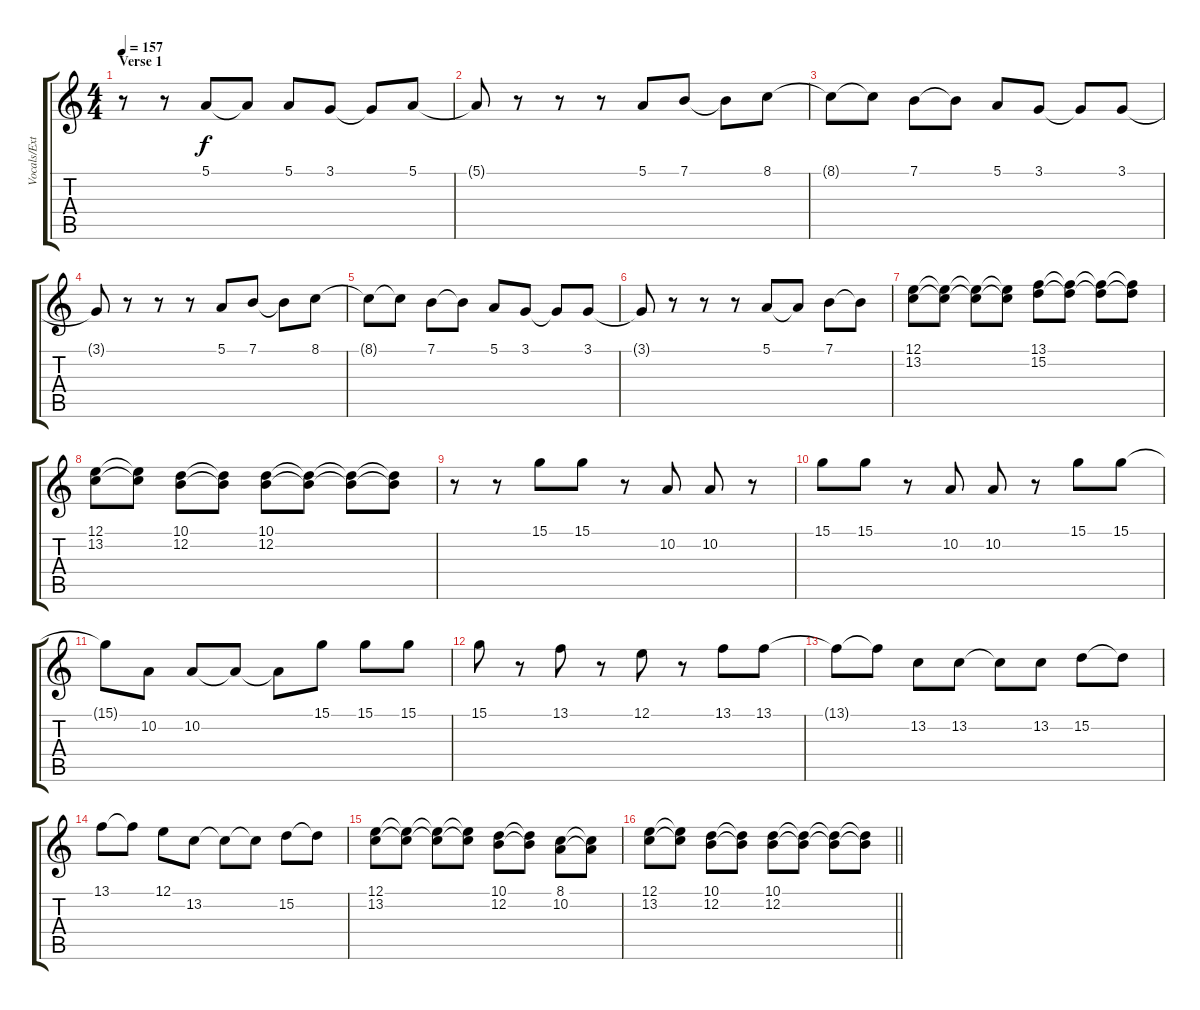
\track ("Vocals/Extra guitar" "Vocals/Ext") {instrument lead2sawtooth}
\staff {score tabs}
\tuning (E4 B3 G3 D3 A2 D2) {hide}
\ts (4 4)
\section ("" "Verse 1")
\tempo 157
\clef g2
\ks c
r.8{dy f} r.8 5.1.8 5.1{t}.8 5.1.8 3.1.8 3.1{t}.8 5.1.8 |
5.1{t}.8 r.8 r.8 r.8 5.1.8 7.1.8 7.1{t}.8 8.1.8 |
8.1{t}.8 8.1{t}.8 7.1.8 7.1{t}.8 5.1.8 3.1.8 3.1{t}.8 3.1.8 |
3.1{t}.8 r.8 r.8 r.8 5.1.8 7.1.8 7.1{t}.8 8.1.8 |
8.1{t}.8 8.1{t}.8 7.1.8 7.1{t}.8 5.1.8 3.1.8 3.1{t}.8 3.1.8 |
3.1{t}.8 r.8 r.8 r.8 5.1.8 5.1{t}.8 7.1.8 7.1{t}.8 |
(12.1 13.2).8 (12.1{t} 13.2{t}).8 (12.1{t} 13.2{t}).8 (12.1{t} 13.2{t}).8 (13.1 15.2).8 (13.1{t} 15.2{t}).8 (13.1{t} 15.2{t}).8 (13.1{t} 15.2{t}).8 |
(12.1 13.2).8 (12.1{t} 13.2{t}).8 (10.1 12.2).8 (10.1{t} 12.2{t}).8 (10.1 12.2).8 (10.1{t} 12.2{t}).8 (10.1{t} 12.2{t}).8 (10.1{t} 12.2{t}).8 |
r.8 r.8 15.1.8 15.1.8 r.8 10.2.8 10.2.8 r.8 |
15.1.8 15.1.8 r.8 10.2.8 10.2.8 r.8 15.1.8 15.1.8 |
15.1{t}.8 10.2.8 10.2.8 10.2{t}.8 10.2{t}.8 15.1.8 15.1.8 15.1.8 |
15.1.8 r.8 13.1.8 r.8 12.1.8 r.8 13.1.8 13.1.8 |
13.1{t}.8 13.1{t}.8 13.2.8 13.2.8 13.2{t}.8 13.2.8 15.2.8 15.2{t}.8 |
13.1.8 13.1{t}.8 12.1.8 13.2.8 13.2{t}.8 13.2{t}.8 15.2.8 15.2{t}.8 |
(12.1 13.2).8 (12.1{t} 13.2{t}).8 (12.1{t} 13.2{t}).8 (12.1{t} 13.2{t}).8 (10.1 12.2).8 (10.1{t} 12.2{t}).8 (8.1 10.2).8 (8.1{t} 10.2{t}).8 |
\barLineRight lightlight
(12.1 13.2).8 (12.1{t} 13.2{t}).8 (10.1 12.2).8 (10.1{t} 12.2{t}).8 (10.1 12.2).8 (10.1{t} 12.2{t}).8 (10.1{t} 12.2{t}).8 (10.1{t} 12.2{t}).8
